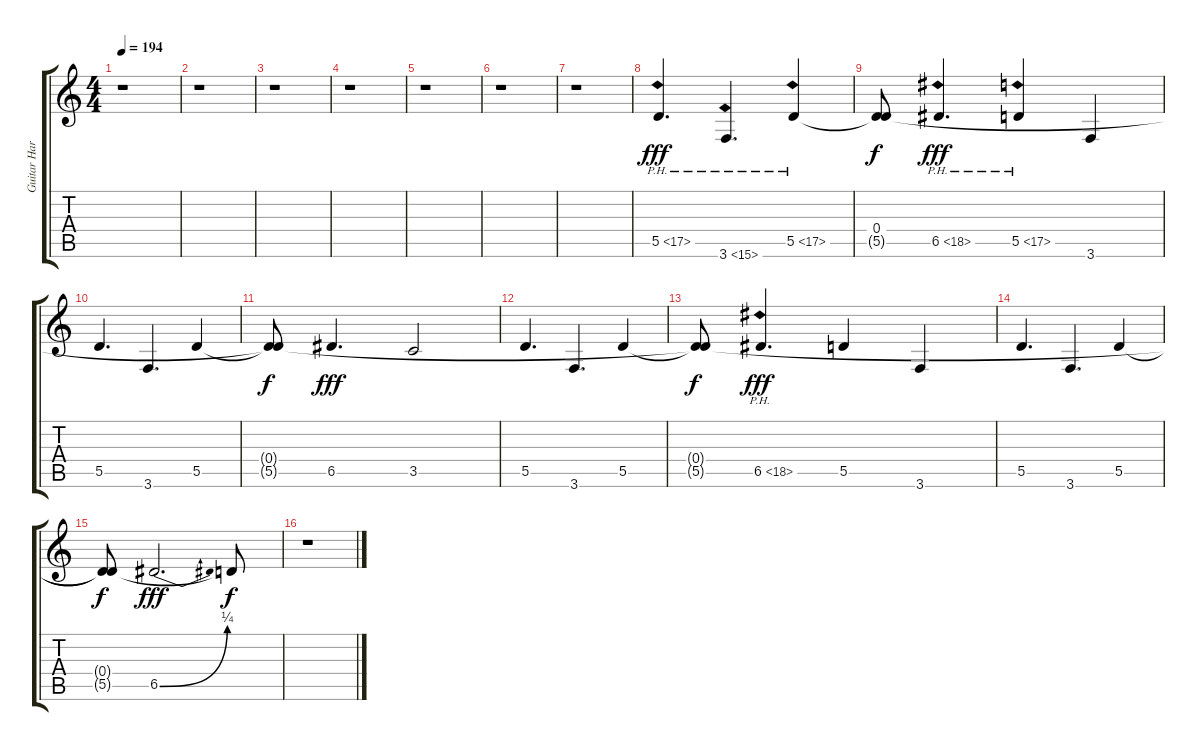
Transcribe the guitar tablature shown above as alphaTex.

\track ("Guitar Harmonics" "Guitar Har") {instrument distortionguitar}
\staff {score tabs}
\tuning (E4 B3 G3 D3 A2 D2) {hide}
\ts (4 4)
\tempo 194
\clef g2
\ks c
r.1{dy fff} |
r.1 |
r.1 |
r.1 |
r.1 |
r.1 |
r.1 |
5.5{ph 12}.4{d} 3.6{ph 12}.4{d} 5.5{ph 12}.4 |
(0.4 5.5{t}).8{dy f} 6.5{ph 12}.4{d dy fff} 5.5{ph 12}.4 3.6.4 |
5.5.4{d} 3.6.4{d} 5.5.4 |
(0.4{t} 5.5{t}).8{dy f} 6.5.4{d dy fff} 3.5.2 |
5.5.4{d} 3.6.4{d} 5.5.4 |
(0.4{t} 5.5{t}).8{dy f} 6.5{ph 12}.4{d dy fff} 5.5.4 3.6.4 |
5.5.4{d} 3.6.4{d} 5.5.4 |
(0.4{t} 5.5{t}).8{dy f} 6.5{be (bend 0 0 60 1)}.2{d dy fff} 0.4{t}.8{dy f} |
r.1
